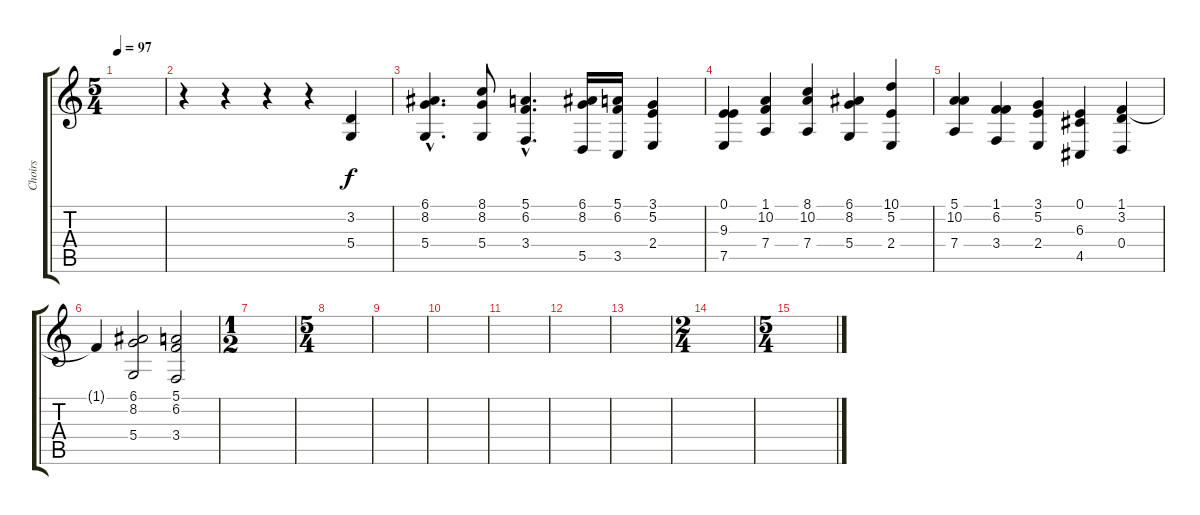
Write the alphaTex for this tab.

\track ("Choirs" "Choirs") {instrument choiraahs}
\staff {score tabs}
\tuning (E4 B3 G3 D3 A2 E2) {hide}
\ts (5 4)
\tempo 97
\clef g2
\ks c
|
r.4 r.4 r.4 r.4 (3.2 5.4).4{volume 6} |
(6.1{hac} 8.2{hac} 5.4{hac}).4{d volume 9} (8.1 8.2 5.4).8 (5.1{hac} 6.2{hac} 3.4{hac}).4{d} (6.1 8.2 5.5).16 (5.1 6.2 3.5).16 (3.1 5.2 2.4).4 |
(0.1 9.3 7.5).4 (1.1 10.2 7.4).4 (8.1 10.2 7.4).4 (6.1 8.2 5.4).4 (10.1 5.2 2.4).4 |
(5.1 10.2 7.4).4 (1.1 6.2 3.4).4 (3.1 5.2 2.4).4 (0.1 6.3 4.5).4 (1.1 3.2 0.4).4 |
1.1{t}.4 (6.1 8.2 5.4).2 (5.1 6.2 3.4).2 |
\ts (1 2)
|
\ts (5 4)
|
|
|
|
|
|
\ts (2 4)
|
\ts (5 4)
